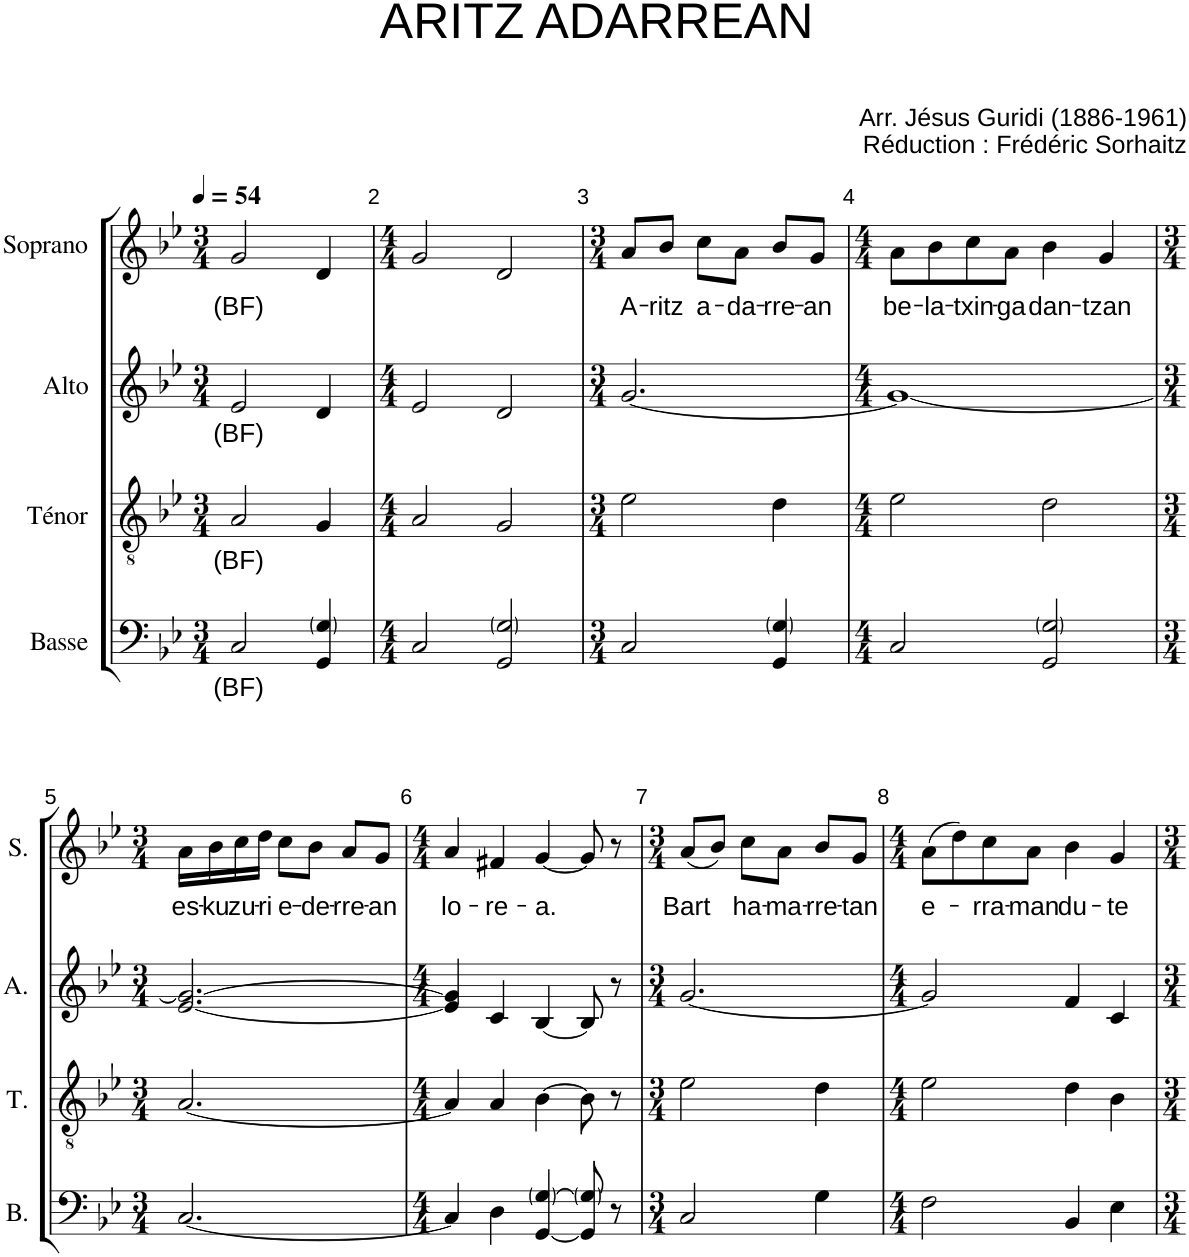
**kern	**text	**kern	**text	**kern	**text	**kern	**text
*part4	*part4	*part3	*part3	*part2	*part2	*part1	*part1
*staff4	*staff4	*staff3	*staff3	*staff2	*staff2	*staff1	*staff1
*I"Basse	*	*I"Ténor	*	*I"Alto	*	*I"Soprano	*
*I'B.	*	*I'T.	*	*I'A.	*	*I'S.	*
*clefF4	*	*clefGv2	*	*clefG2	*	*clefG2	*
*k[b-e-]	*	*k[b-e-]	*	*k[b-e-]	*	*k[b-e-]	*
*M3/4	*	*M3/4	*	*M3/4	*	*M3/4	*
*MM54	*	*MM54	*	*MM54	*	*MM54	*
=1	=1	=1	=1	=1	=1	=1	=1
!	!LO:LY:b	!	!LO:LY:b	!	!LO:LY:b	!	!LO:LY:b
2C/	(BF)	2A/	(BF)	2e-/	(BF)	2g/	(BF)
4GG/ 4G/	.	4G/	.	4d/	.	4d/	.
=2	=2	=2	=2	=2	=2	=2	=2
*M4/4	*	*M4/4	*	*M4/4	*	*M4/4	*
2C/	.	2A/	.	2e-/	.	2g/	.
2GG/ 2G/	.	2G/	.	2d/	.	2d/	.
=3	=3	=3	=3	=3	=3	=3	=3
*M3/4	*	*M3/4	*	*M3/4	*	*M3/4	*
!	!	!	!	!	!	!	!LO:LY:b
2C/	.	2e-\	.	[2.g/	.	8a/L	A-
!	!	!	!	!	!	!	!LO:LY:b
.	.	.	.	.	.	8b-/J	-ritz
!	!	!	!	!	!	!	!LO:LY:b
.	.	.	.	.	.	8cc\L	a-
!	!	!	!	!	!	!	!LO:LY:b
.	.	.	.	.	.	8a\J	-da-
!	!	!	!	!	!	!	!LO:LY:b
4GG/ 4G/	.	4d\	.	.	.	8b-/L	-rre-
!	!	!	!	!	!	!	!LO:LY:b
.	.	.	.	.	.	8g/J	-an
=4	=4	=4	=4	=4	=4	=4	=4
*M4/4	*	*M4/4	*	*M4/4	*	*M4/4	*
!	!	!	!	!	!	!	!LO:LY:b
2C/	.	2e-\	.	1g_	.	8a\L	be-
!	!	!	!	!	!	!	!LO:LY:b
.	.	.	.	.	.	8b-\	-la-
!	!	!	!	!	!	!	!LO:LY:b
.	.	.	.	.	.	8cc\	-txin-
!	!	!	!	!	!	!	!LO:LY:b
.	.	.	.	.	.	8a\J	-ga
!	!	!	!	!	!	!	!LO:LY:b
2GG/ 2G/	.	2d\	.	.	.	4b-\	dan-
!	!	!	!	!	!	!	!LO:LY:b
.	.	.	.	.	.	4g/	-tzan
!!LO:LB:g=z
=5	=5	=5	=5	=5	=5	=5	=5
*M3/4	*	*M3/4	*	*M3/4	*	*M3/4	*
!	!	!	!	!	!	!	!LO:LY:b
[2.C/	.	[2.A/	.	[2.e-/ 2.g/_	.	16a\LL	es-
!	!	!	!	!	!	!	!LO:LY:b
.	.	.	.	.	.	16b-\	-ku
!	!	!	!	!	!	!	!LO:LY:b
.	.	.	.	.	.	16cc\	zu-
!	!	!	!	!	!	!	!LO:LY:b
.	.	.	.	.	.	16dd\JJ	-ri
!	!	!	!	!	!	!	!LO:LY:b
.	.	.	.	.	.	8cc\L	e-
!	!	!	!	!	!	!	!LO:LY:b
.	.	.	.	.	.	8b-\J	-de-
!	!	!	!	!	!	!	!LO:LY:b
.	.	.	.	.	.	8a/L	-rre-
!	!	!	!	!	!	!	!LO:LY:b
.	.	.	.	.	.	8g/J	-an
=6	=6	=6	=6	=6	=6	=6	=6
*M4/4	*	*M4/4	*	*M4/4	*	*M4/4	*
!	!	!	!	!	!	!	!LO:LY:b
4C/]	.	4A/]	.	4e-/] 4g/]	.	4a/	lo-
!	!	!	!	!	!	!	!LO:LY:b
4D\	.	4A/	.	4c/	.	4f#X/	-re-
!	!	!	!	!	!	!	!LO:LY:b
[4GG/ [4G/	.	[4B-\	.	[4B-/	.	[4g/	-a.
8GG/] 8G/]	.	8B-\]	.	8B-/]	.	8g/]	.
8r	.	8r	.	8r	.	8r	.
=7	=7	=7	=7	=7	=7	=7	=7
*M3/4	*	*M3/4	*	*M3/4	*	*M3/4	*
!	!	!	!	!	!	!	!LO:LY:b
2C/	.	2e-\	.	[2.g/	.	(8a/L	Bart
.	.	.	.	.	.	8b-/J)	.
!	!	!	!	!	!	!	!LO:LY:b
.	.	.	.	.	.	8cc\L	ha-
!	!	!	!	!	!	!	!LO:LY:b
.	.	.	.	.	.	8a\J	-ma-
!	!	!	!	!	!	!	!LO:LY:b
4G\	.	4d\	.	.	.	8b-/L	-rre-
!	!	!	!	!	!	!	!LO:LY:b
.	.	.	.	.	.	8g/J	-tan
=8	=8	=8	=8	=8	=8	=8	=8
*M4/4	*	*M4/4	*	*M4/4	*	*M4/4	*
!	!	!	!	!	!	!	!LO:LY:b
2F\	.	2e-\	.	2g/]	.	(8a\L	e-
.	.	.	.	.	.	8dd\)	.
!	!	!	!	!	!	!	!LO:LY:b
.	.	.	.	.	.	8cc\	-rra-
!	!	!	!	!	!	!	!LO:LY:b
.	.	.	.	.	.	8a\J	-man
!	!	!	!	!	!	!	!LO:LY:b
4BB-/	.	4d\	.	4f/	.	4b-\	du-
!	!	!	!	!	!	!	!LO:LY:b
4E-\	.	4B-\	.	4c/	.	4g/	-te
=	=	=	=	=	=	=	=
*-	*-	*-	*-	*-	*-	*-	*-
